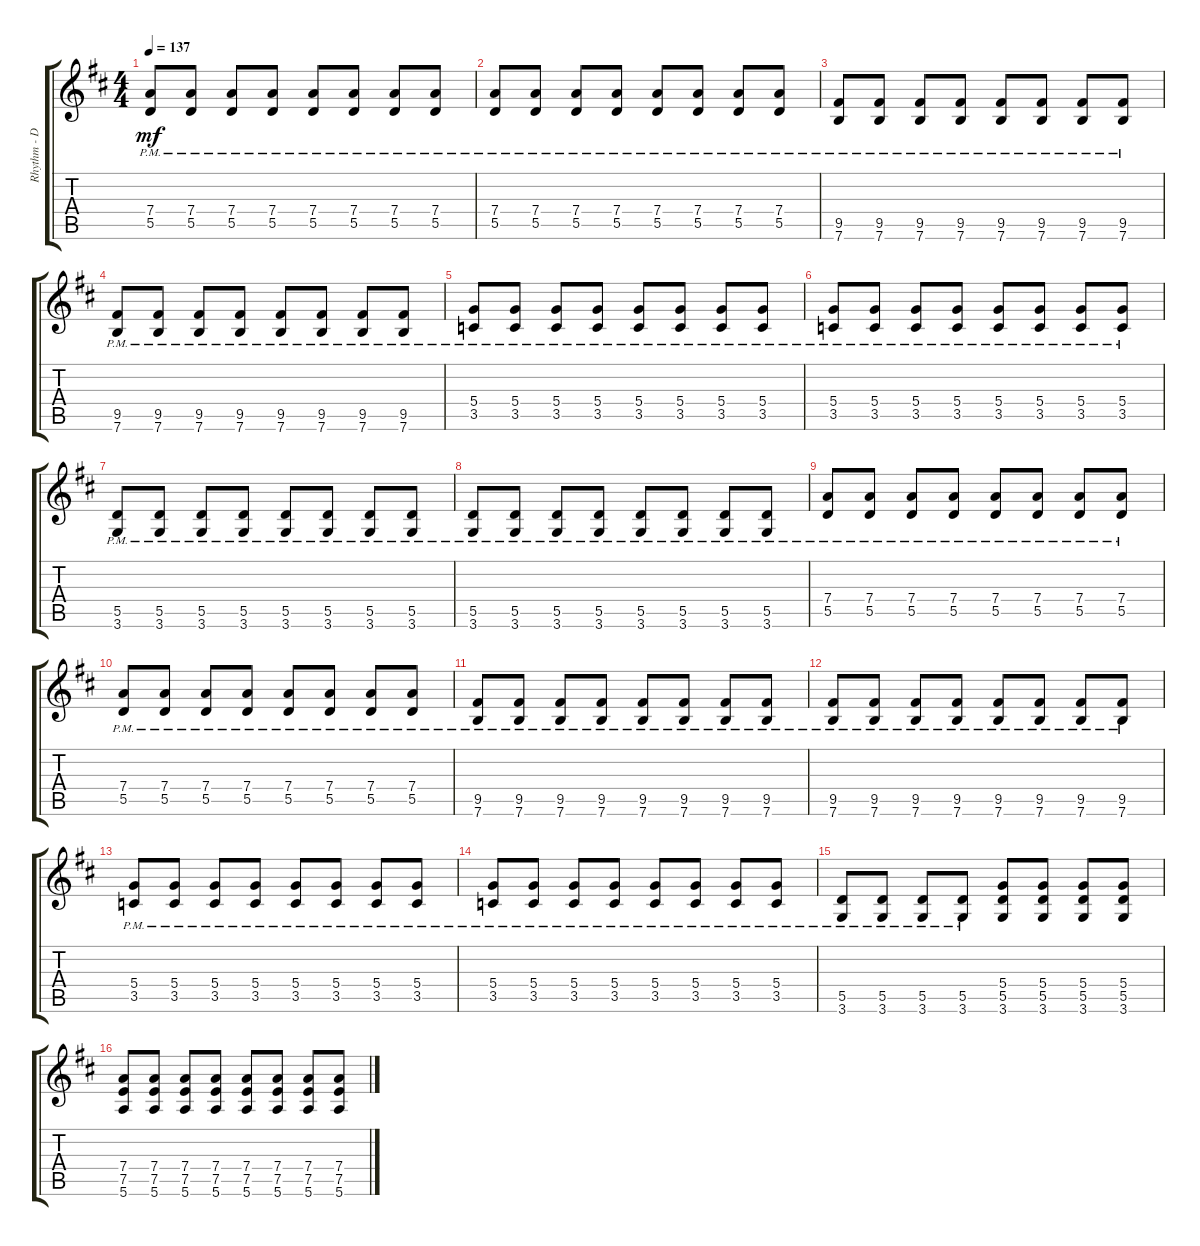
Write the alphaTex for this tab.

\track ("Rhythm - Distortion" "Rhythm - D") {instrument distortionguitar}
\staff {score tabs}
\tuning (E4 B3 G3 D3 A2 E2) {hide}
\ts (4 4)
\tempo 137
\clef g2
\ks d
(7.4{pm} 5.5{pm}).8{dy mf} (7.4{pm} 5.5{pm}).8 (7.4{pm} 5.5{pm}).8 (7.4{pm} 5.5{pm}).8 (7.4{pm} 5.5{pm}).8 (7.4{pm} 5.5{pm}).8 (7.4{pm} 5.5{pm}).8 (7.4{pm} 5.5{pm}).8 |
(7.4{pm} 5.5{pm}).8 (7.4{pm} 5.5{pm}).8 (7.4{pm} 5.5{pm}).8 (7.4{pm} 5.5{pm}).8 (7.4{pm} 5.5{pm}).8 (7.4{pm} 5.5{pm}).8 (7.4{pm} 5.5{pm}).8 (7.4{pm} 5.5{pm}).8 |
(9.5{pm} 7.6{pm}).8 (9.5{pm} 7.6{pm}).8 (9.5{pm} 7.6{pm}).8 (9.5{pm} 7.6{pm}).8 (9.5{pm} 7.6{pm}).8 (9.5{pm} 7.6{pm}).8 (9.5{pm} 7.6{pm}).8 (9.5{pm} 7.6{pm}).8 |
(9.5{pm} 7.6{pm}).8 (9.5{pm} 7.6{pm}).8 (9.5{pm} 7.6{pm}).8 (9.5{pm} 7.6{pm}).8 (9.5{pm} 7.6{pm}).8 (9.5{pm} 7.6{pm}).8 (9.5{pm} 7.6{pm}).8 (9.5{pm} 7.6{pm}).8 |
(5.4{pm} 3.5{pm}).8 (5.4{pm} 3.5{pm}).8 (5.4{pm} 3.5{pm}).8 (5.4{pm} 3.5{pm}).8 (5.4{pm} 3.5{pm}).8 (5.4{pm} 3.5{pm}).8 (5.4{pm} 3.5{pm}).8 (5.4{pm} 3.5{pm}).8 |
(5.4{pm} 3.5{pm}).8 (5.4{pm} 3.5{pm}).8 (5.4{pm} 3.5{pm}).8 (5.4{pm} 3.5{pm}).8 (5.4{pm} 3.5{pm}).8 (5.4{pm} 3.5{pm}).8 (5.4{pm} 3.5{pm}).8 (5.4{pm} 3.5{pm}).8 |
(5.5{pm} 3.6{pm}).8 (5.5{pm} 3.6{pm}).8 (5.5{pm} 3.6{pm}).8 (5.5{pm} 3.6{pm}).8 (5.5{pm} 3.6{pm}).8 (5.5{pm} 3.6{pm}).8 (5.5{pm} 3.6{pm}).8 (5.5{pm} 3.6{pm}).8 |
(5.5{pm} 3.6{pm}).8 (5.5{pm} 3.6{pm}).8 (5.5{pm} 3.6{pm}).8 (5.5{pm} 3.6{pm}).8 (5.5{pm} 3.6{pm}).8 (5.5{pm} 3.6{pm}).8 (5.5{pm} 3.6{pm}).8 (5.5{pm} 3.6{pm}).8 |
(7.4{pm} 5.5{pm}).8 (7.4{pm} 5.5{pm}).8 (7.4{pm} 5.5{pm}).8 (7.4{pm} 5.5{pm}).8 (7.4{pm} 5.5{pm}).8 (7.4{pm} 5.5{pm}).8 (7.4{pm} 5.5{pm}).8 (7.4{pm} 5.5{pm}).8 |
(7.4{pm} 5.5{pm}).8 (7.4{pm} 5.5{pm}).8 (7.4{pm} 5.5{pm}).8 (7.4{pm} 5.5{pm}).8 (7.4{pm} 5.5{pm}).8 (7.4{pm} 5.5{pm}).8 (7.4{pm} 5.5{pm}).8 (7.4{pm} 5.5{pm}).8 |
(9.5{pm} 7.6{pm}).8 (9.5{pm} 7.6{pm}).8 (9.5{pm} 7.6{pm}).8 (9.5{pm} 7.6{pm}).8 (9.5{pm} 7.6{pm}).8 (9.5{pm} 7.6{pm}).8 (9.5{pm} 7.6{pm}).8 (9.5{pm} 7.6{pm}).8 |
(9.5{pm} 7.6{pm}).8 (9.5{pm} 7.6{pm}).8 (9.5{pm} 7.6{pm}).8 (9.5{pm} 7.6{pm}).8 (9.5{pm} 7.6{pm}).8 (9.5{pm} 7.6{pm}).8 (9.5{pm} 7.6{pm}).8 (9.5{pm} 7.6{pm}).8 |
(5.4{pm} 3.5{pm}).8 (5.4{pm} 3.5{pm}).8 (5.4{pm} 3.5{pm}).8 (5.4{pm} 3.5{pm}).8 (5.4{pm} 3.5{pm}).8 (5.4{pm} 3.5{pm}).8 (5.4{pm} 3.5{pm}).8 (5.4{pm} 3.5{pm}).8 |
(5.4{pm} 3.5{pm}).8 (5.4{pm} 3.5{pm}).8 (5.4{pm} 3.5{pm}).8 (5.4{pm} 3.5{pm}).8 (5.4{pm} 3.5{pm}).8 (5.4{pm} 3.5{pm}).8 (5.4{pm} 3.5{pm}).8 (5.4{pm} 3.5{pm}).8 |
(5.5{pm} 3.6{pm}).8 (5.5{pm} 3.6{pm}).8 (5.5{pm} 3.6{pm}).8 (5.5{pm} 3.6{pm}).8 (5.4 5.5 3.6).8 (5.4 5.5 3.6).8 (5.4 5.5 3.6).8 (5.4 5.5 3.6).8 |
(7.4 7.5 5.6).8 (7.4 7.5 5.6).8 (7.4 7.5 5.6).8 (7.4 7.5 5.6).8 (7.4 7.5 5.6).8 (7.4 7.5 5.6).8 (7.4 7.5 5.6).8 (7.4 7.5 5.6).8
